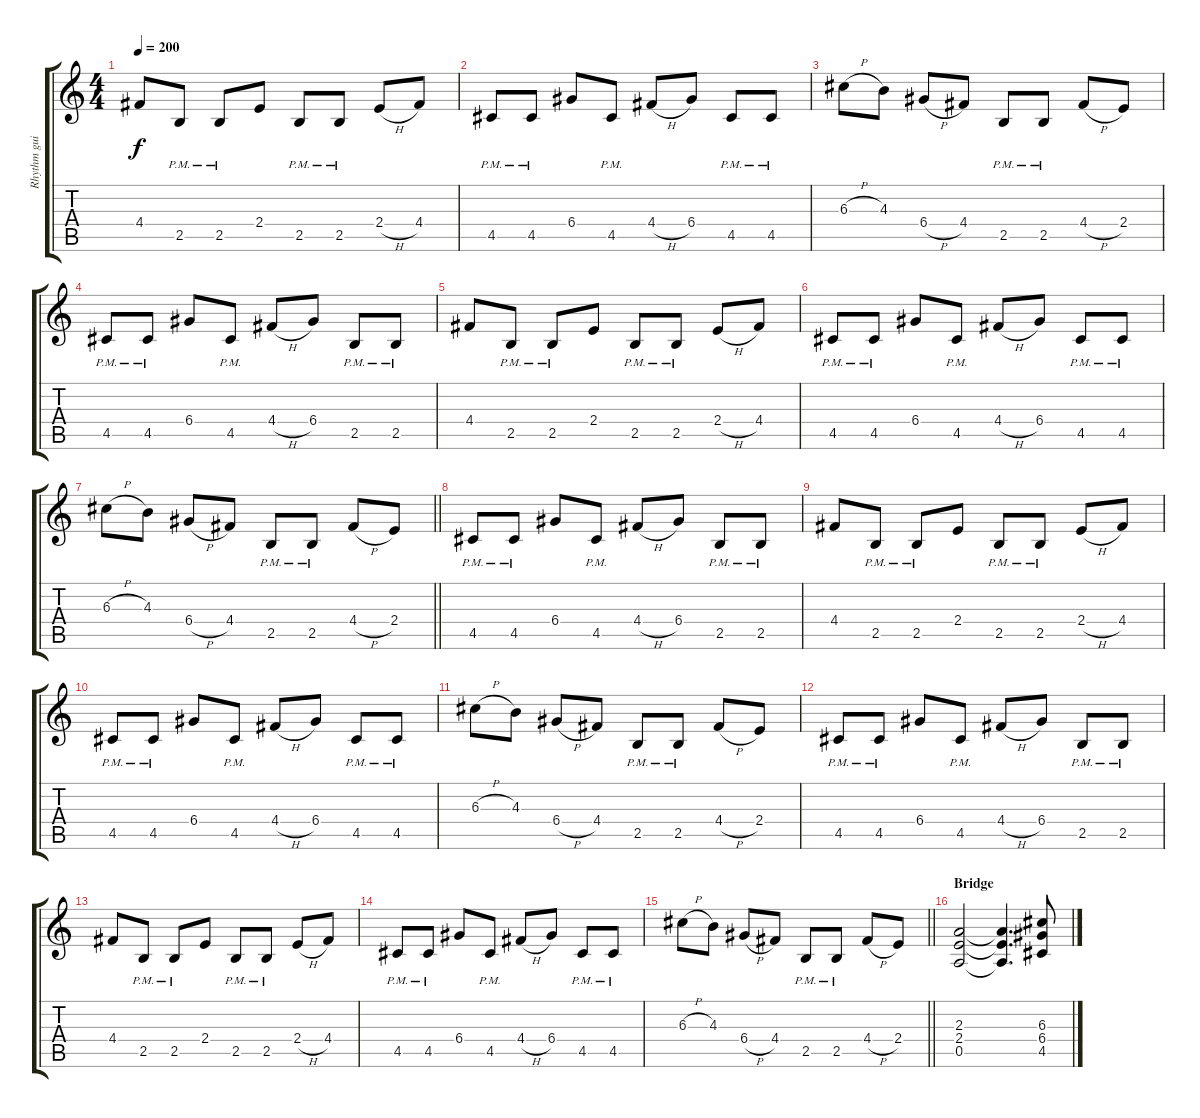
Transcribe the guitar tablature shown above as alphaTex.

\track ("Rhythm guitar 2" "Rhythm gui") {instrument distortionguitar}
\staff {score tabs}
\tuning (E4 B3 G3 D3 A2 E2) {hide}
\ts (4 4)
\tempo 200
\clef g2
\ks c
4.4.8{dy f} 2.5{pm}.8 2.5{pm}.8 2.4.8 2.5{pm}.8 2.5{pm}.8 2.4{h}.8 4.4.8 |
4.5{pm}.8 4.5{pm}.8 6.4.8 4.5{pm}.8 4.4{h}.8 6.4.8 4.5{pm}.8 4.5{pm}.8 |
6.3{h}.8 4.3.8 6.4{h}.8 4.4.8 2.5{pm}.8 2.5{pm}.8 4.4{h}.8 2.4.8 |
4.5{pm}.8 4.5{pm}.8 6.4.8 4.5{pm}.8 4.4{h}.8 6.4.8 2.5{pm}.8 2.5{pm}.8 |
4.4.8 2.5{pm}.8 2.5{pm}.8 2.4.8 2.5{pm}.8 2.5{pm}.8 2.4{h}.8 4.4.8 |
4.5{pm}.8 4.5{pm}.8 6.4.8 4.5{pm}.8 4.4{h}.8 6.4.8 4.5{pm}.8 4.5{pm}.8 |
\barLineRight lightlight
6.3{h}.8 4.3.8 6.4{h}.8 4.4.8 2.5{pm}.8 2.5{pm}.8 4.4{h}.8 2.4.8 |
4.5{pm}.8 4.5{pm}.8 6.4.8 4.5{pm}.8 4.4{h}.8 6.4.8 2.5{pm}.8 2.5{pm}.8 |
4.4.8 2.5{pm}.8 2.5{pm}.8 2.4.8 2.5{pm}.8 2.5{pm}.8 2.4{h}.8 4.4.8 |
4.5{pm}.8 4.5{pm}.8 6.4.8 4.5{pm}.8 4.4{h}.8 6.4.8 4.5{pm}.8 4.5{pm}.8 |
6.3{h}.8 4.3.8 6.4{h}.8 4.4.8 2.5{pm}.8 2.5{pm}.8 4.4{h}.8 2.4.8 |
4.5{pm}.8 4.5{pm}.8 6.4.8 4.5{pm}.8 4.4{h}.8 6.4.8 2.5{pm}.8 2.5{pm}.8 |
4.4.8 2.5{pm}.8 2.5{pm}.8 2.4.8 2.5{pm}.8 2.5{pm}.8 2.4{h}.8 4.4.8 |
4.5{pm}.8 4.5{pm}.8 6.4.8 4.5{pm}.8 4.4{h}.8 6.4.8 4.5{pm}.8 4.5{pm}.8 |
\barLineRight lightlight
6.3{h}.8 4.3.8 6.4{h}.8 4.4.8 2.5{pm}.8 2.5{pm}.8 4.4{h}.8 2.4.8 |
\section ("" "Bridge")
(2.3 2.4 0.5).2 (2.3{t} 2.4{t} 0.5{t}).4{d} (6.3 6.4 4.5).8
